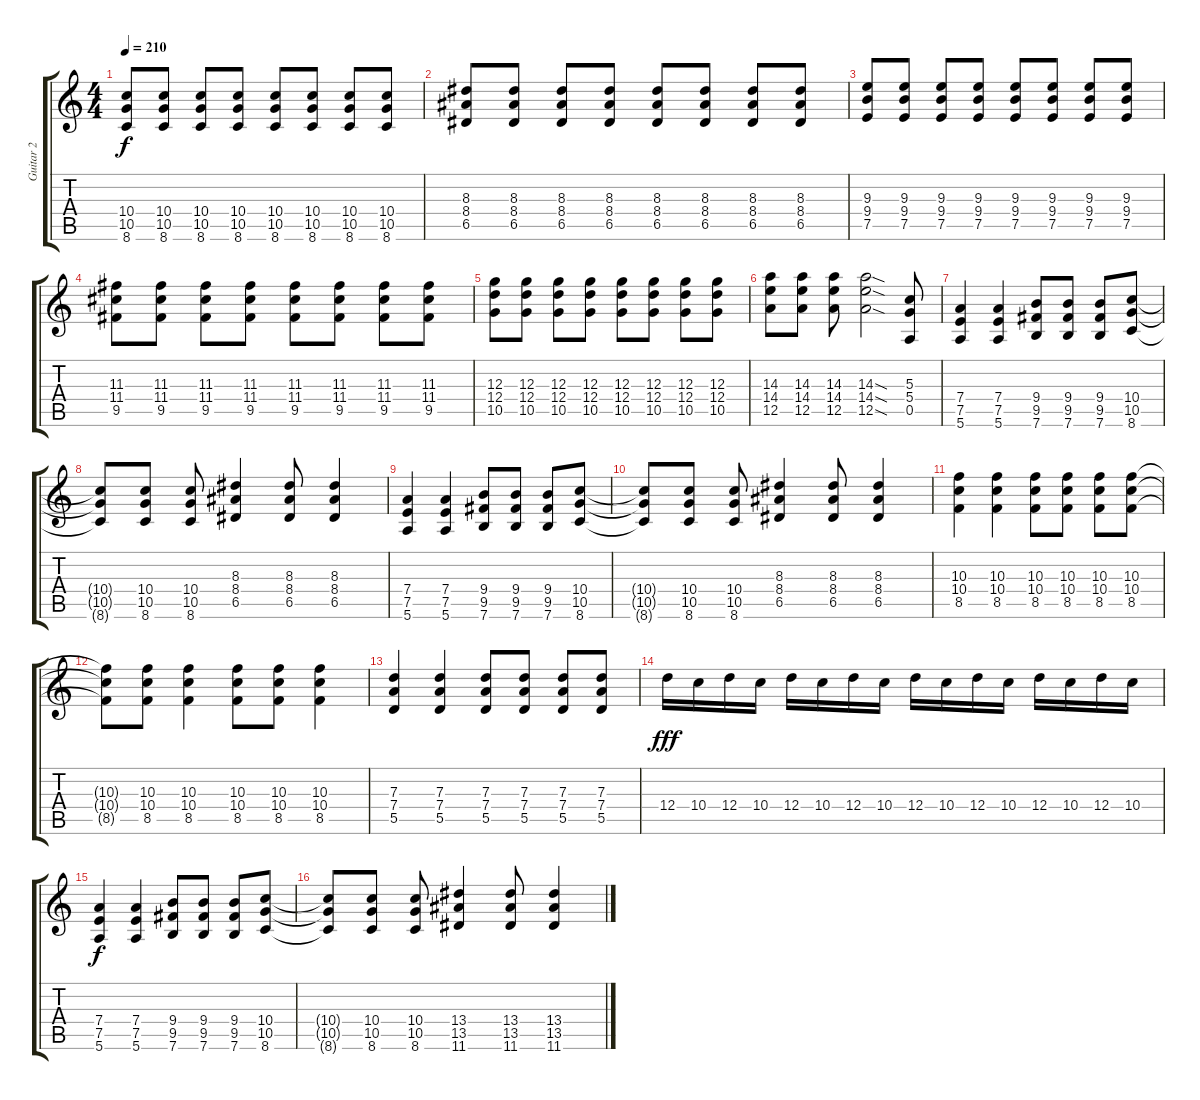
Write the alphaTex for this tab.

\track ("Guitar 2" "Guitar 2") {instrument distortionguitar}
\staff {score tabs}
\tuning (E4 B3 G3 D3 A2 E2) {hide}
\ts (4 4)
\tempo 210
\clef g2
\ks c
(10.4 10.5 8.6).8{dy f} (10.4 10.5 8.6).8 (10.4 10.5 8.6).8 (10.4 10.5 8.6).8 (10.4 10.5 8.6).8 (10.4 10.5 8.6).8 (10.4 10.5 8.6).8 (10.4 10.5 8.6).8 |
(8.3 8.4 6.5).8 (8.3 8.4 6.5).8 (8.3 8.4 6.5).8 (8.3 8.4 6.5).8 (8.3 8.4 6.5).8 (8.3 8.4 6.5).8 (8.3 8.4 6.5).8 (8.3 8.4 6.5).8 |
(9.3 9.4 7.5).8 (9.3 9.4 7.5).8 (9.3 9.4 7.5).8 (9.3 9.4 7.5).8 (9.3 9.4 7.5).8 (9.3 9.4 7.5).8 (9.3 9.4 7.5).8 (9.3 9.4 7.5).8 |
(11.3 11.4 9.5).8 (11.3 11.4 9.5).8 (11.3 11.4 9.5).8 (11.3 11.4 9.5).8 (11.3 11.4 9.5).8 (11.3 11.4 9.5).8 (11.3 11.4 9.5).8 (11.3 11.4 9.5).8 |
(12.3 12.4 10.5).8 (12.3 12.4 10.5).8 (12.3 12.4 10.5).8 (12.3 12.4 10.5).8 (12.3 12.4 10.5).8 (12.3 12.4 10.5).8 (12.3 12.4 10.5).8 (12.3 12.4 10.5).8 |
(14.3 14.4 12.5).8 (14.3 14.4 12.5).8 (14.3 14.4 12.5).8 (14.3{sod} 14.4{sod} 12.5{sod}).2 (5.3 5.4 0.5).8 |
(7.4 7.5 5.6).4 (7.4 7.5 5.6).4 (9.4 9.5 7.6).8 (9.4 9.5 7.6).8 (9.4 9.5 7.6).8 (10.4 10.5 8.6).8 |
(10.4{t} 10.5{t} 8.6{t}).8 (10.4 10.5 8.6).8 (10.4 10.5 8.6).8 (8.3 8.4 6.5).4 (8.3 8.4 6.5).8 (8.3 8.4 6.5).4 |
(7.4 7.5 5.6).4 (7.4 7.5 5.6).4 (9.4 9.5 7.6).8 (9.4 9.5 7.6).8 (9.4 9.5 7.6).8 (10.4 10.5 8.6).8 |
(10.4{t} 10.5{t} 8.6{t}).8 (10.4 10.5 8.6).8 (10.4 10.5 8.6).8 (8.3 8.4 6.5).4 (8.3 8.4 6.5).8 (8.3 8.4 6.5).4 |
(10.3 10.4 8.5).4 (10.3 10.4 8.5).4 (10.3 10.4 8.5).8 (10.3 10.4 8.5).8 (10.3 10.4 8.5).8 (10.3 10.4 8.5).8 |
(10.3{t} 10.4{t} 8.5{t}).8 (10.3 10.4 8.5).8 (10.3 10.4 8.5).4 (10.3 10.4 8.5).8 (10.3 10.4 8.5).8 (10.3 10.4 8.5).4 |
(7.3 7.4 5.5).4 (7.3 7.4 5.5).4 (7.3 7.4 5.5).8 (7.3 7.4 5.5).8 (7.3 7.4 5.5).8 (7.3 7.4 5.5).8 |
12.4.16{dy fff} 10.4.16 12.4.16 10.4.16 12.4.16 10.4.16 12.4.16 10.4.16 12.4.16 10.4.16 12.4.16 10.4.16 12.4.16 10.4.16 12.4.16 10.4.16 |
(7.4 7.5 5.6).4{dy f} (7.4 7.5 5.6).4 (9.4 9.5 7.6).8 (9.4 9.5 7.6).8 (9.4 9.5 7.6).8 (10.4 10.5 8.6).8 |
(10.4{t} 10.5{t} 8.6{t}).8 (10.4 10.5 8.6).8 (10.4 10.5 8.6).8 (13.4 13.5 11.6).4 (13.4 13.5 11.6).8 (13.4 13.5 11.6).4
